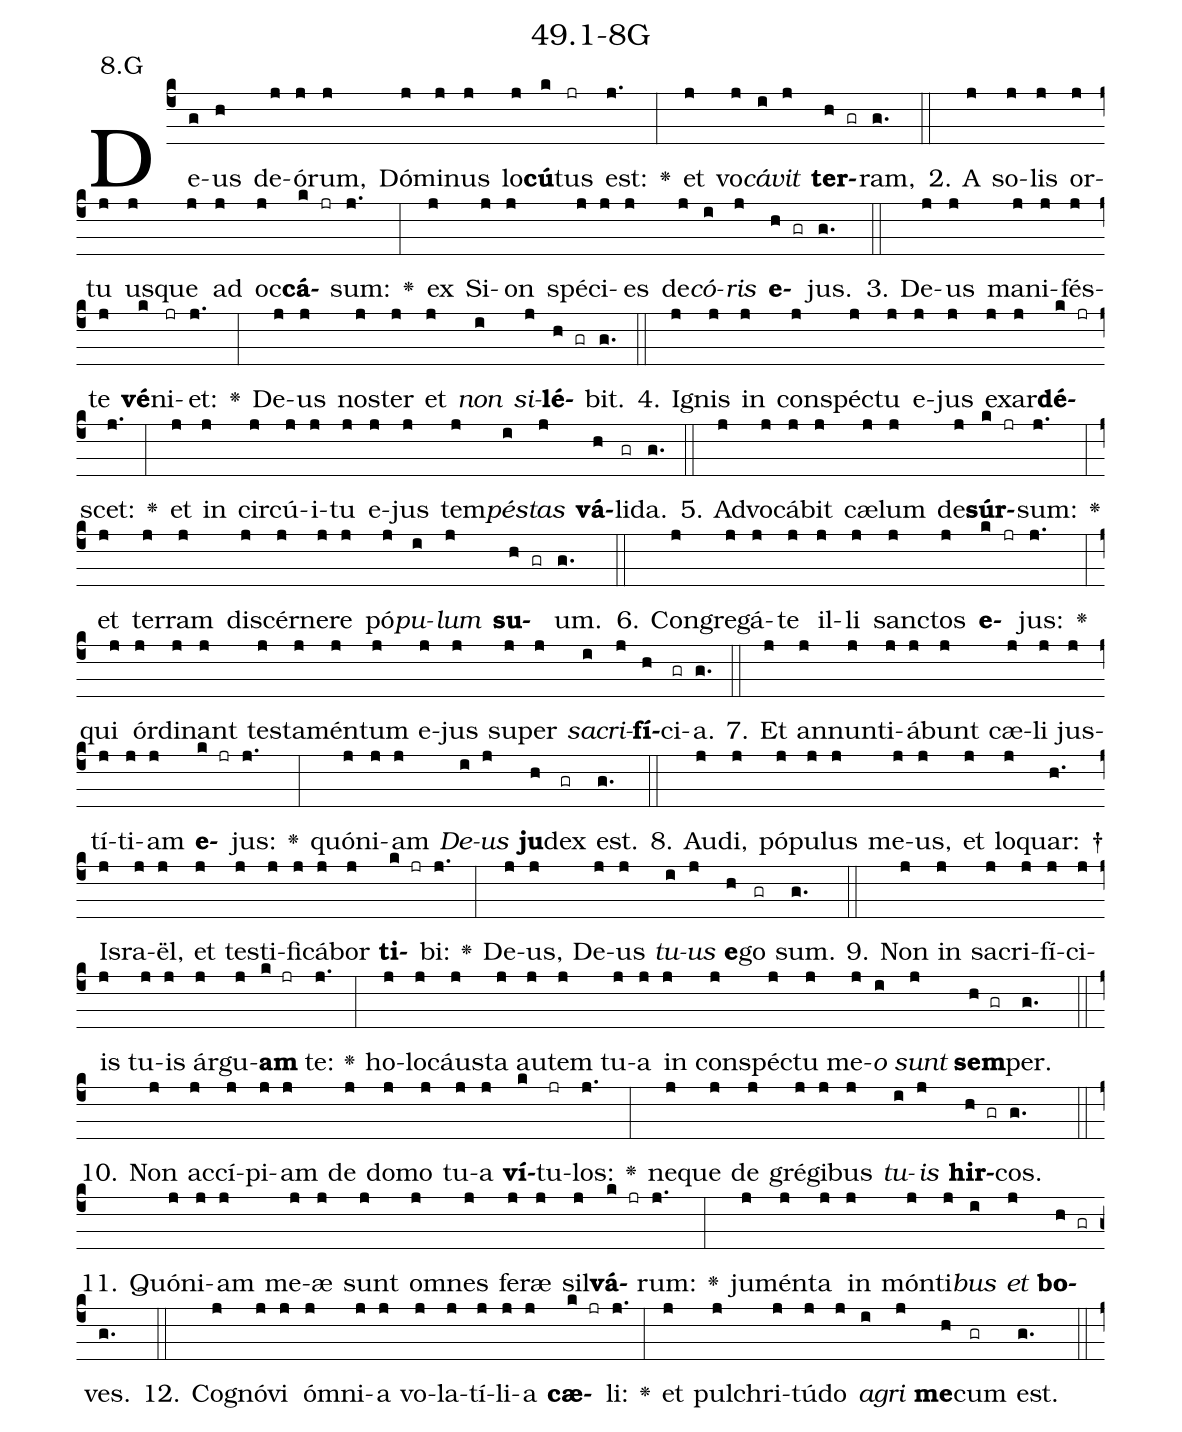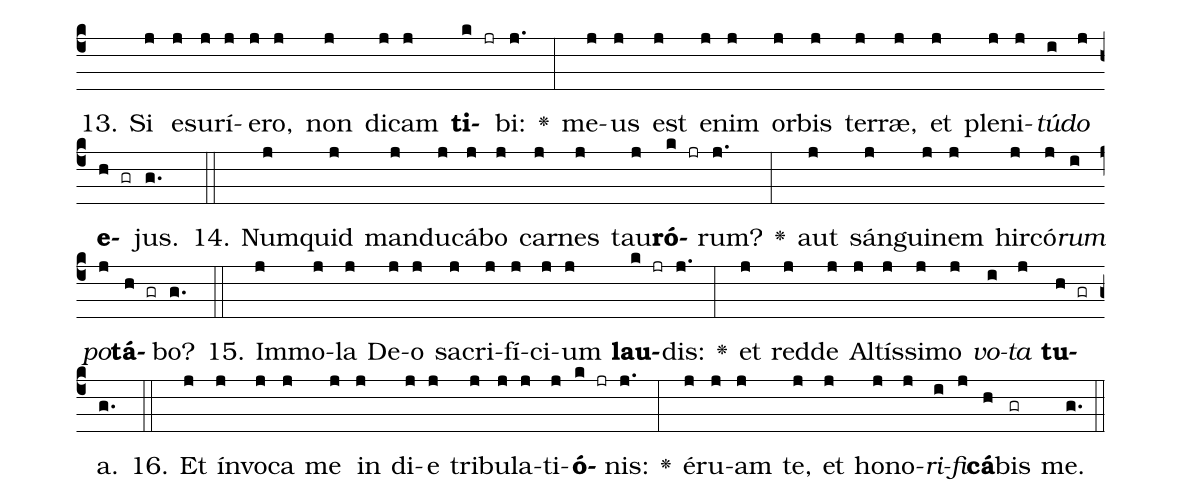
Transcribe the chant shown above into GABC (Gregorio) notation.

name: 49.1-8G;
annotation: 8.G;
%%
(c4)De(g)us(h) de(j)ó(j)rum,(j) Dó(j)mi(j)nus(j) lo(j)<b>cú</b>(k)tus(jr) est:(j.) <v>\greheightstar</v>(:) et(j) vo(j)<i>cá</i>(i)<i>vit</i>(j) <b>ter</b>(h gr)ram,(g.) (::)
2. A(j) so(j)lis(j) or(j)tu(j) us(j)que(j) ad(j) oc(j)<b>cá</b>(k jr)sum:(j.) <v>\greheightstar</v>(:) ex(j) Si(j)on(j) spé(j)ci(j)es(j) de(j)<i>có</i>(i)<i>ris</i>(j) <b>e</b>(h gr)jus.(g.) (::)
3. De(j)us(j) ma(j)ni(j)fés(j)te(j) <b>vé</b>(k)ni(jr)et:(j.) <v>\greheightstar</v>(:) De(j)us(j) nos(j)ter(j) et(j) <i>non</i>(i) <i>si</i>(j)<b>lé</b>(h gr)bit.(g.) (::)
4. I(j)gnis(j) in(j) con(j)spéc(j)tu(j) e(j)jus(j) ex(j)ar(j)<b>dé</b>(k jr)scet:(j.) <v>\greheightstar</v>(:) et(j) in(j) cir(j)cú(j)i(j)tu(j) e(j)jus(j) tem(j)<i>pés</i>(i)<i>tas</i>(j) <b>vá</b>(h)li(gr)da.(g.) (::)
5. Ad(j)vo(j)cá(j)bit(j) cæ(j)lum(j) de(j)<b>súr</b>(k jr)sum:(j.) <v>\greheightstar</v>(:) et(j) ter(j)ram(j) di(j)scér(j)ne(j)re(j) pó(j)<i>pu</i>(i)<i>lum</i>(j) <b>su</b>(h gr)um.(g.) (::)
6. Con(j)gre(j)gá(j)te(j) il(j)li(j) sanc(j)tos(j) <b>e</b>(k jr)jus:(j.) <v>\greheightstar</v>(:) qui(j) ór(j)di(j)nant(j) tes(j)ta(j)mén(j)tum(j) e(j)jus(j) su(j)per(j) <i>sa</i>(i)<i>cri</i>(j)<b>fí</b>(h)ci(gr)a.(g.) (::)
7. Et(j) an(j)nun(j)ti(j)á(j)bunt(j) cæ(j)li(j) jus(j)tí(j)ti(j)am(j) <b>e</b>(k jr)jus:(j.) <v>\greheightstar</v>(:) quón(j)i(j)am(j) <i>De</i>(i)<i>us</i>(j) <b>ju</b>(h)dex(gr) est.(g.) (::)
8. Au(j)di,(j) pó(j)pu(j)lus(j) me(j)us,(j) et(j) lo(j)quar: †(h.) Is(j)ra(j)ël,(j) et(j) tes(j)ti(j)fi(j)cá(j)bor(j) <b>ti</b>(k jr)bi:(j.) <v>\greheightstar</v>(:) De(j)us,(j) De(j)us(j) <i>tu</i>(i)<i>us</i>(j) <b>e</b>(h)go(gr) sum.(g.) (::)
9. Non(j) in(j) sa(j)cri(j)fí(j)ci(j)is(j) tu(j)is(j) ár(j)gu(j)<b>am</b>(k jr) te:(j.) <v>\greheightstar</v>(:) ho(j)lo(j)cáus(j)ta(j) au(j)tem(j) tu(j)a(j) in(j) con(j)spéc(j)tu(j) me(j)<i>o</i>(i) <i>sunt</i>(j) <b>sem</b>(h gr)per.(g.) (::)
10. Non(j) ac(j)cí(j)pi(j)am(j) de(j) do(j)mo(j) tu(j)a(j) <b>ví</b>(k)tu(jr)los:(j.) <v>\greheightstar</v>(:) ne(j)que(j) de(j) gré(j)gi(j)bus(j) <i>tu</i>(i)<i>is</i>(j) <b>hir</b>(h gr)cos.(g.) (::)
11. Quón(j)i(j)am(j) me(j)æ(j) sunt(j) om(j)nes(j) fe(j)ræ(j) sil(j)<b>vá</b>(k jr)rum:(j.) <v>\greheightstar</v>(:) ju(j)mén(j)ta(j) in(j) món(j)ti(j)<i>bus</i>(i) <i>et</i>(j) <b>bo</b>(h gr)ves.(g.) (::)
12. Co(j)gnó(j)vi(j) óm(j)ni(j)a(j) vo(j)la(j)tí(j)li(j)a(j) <b>cæ</b>(k jr)li:(j.) <v>\greheightstar</v>(:) et(j) pul(j)chri(j)tú(j)do(j) <i>a</i>(i)<i>gri</i>(j) <b>me</b>(h)cum(gr) est.(g.) (::)
13. Si(j) e(j)su(j)rí(j)e(j)ro,(j) non(j) di(j)cam(j) <b>ti</b>(k jr)bi:(j.) <v>\greheightstar</v>(:) me(j)us(j) est(j) e(j)nim(j) or(j)bis(j) ter(j)ræ,(j) et(j) ple(j)ni(j)<i>tú</i>(i)<i>do</i>(j) <b>e</b>(h gr)jus.(g.) (::)
14. Num(j)quid(j) man(j)du(j)cá(j)bo(j) car(j)nes(j) tau(j)<b>ró</b>(k jr)rum?(j.) <v>\greheightstar</v>(:) aut(j) sán(j)gui(j)nem(j) hir(j)có(j)<i>rum</i>(i) <i>po</i>(j)<b>tá</b>(h gr)bo?(g.) (::)
15. Im(j)mo(j)la(j) De(j)o(j) sa(j)cri(j)fí(j)ci(j)um(j) <b>lau</b>(k jr)dis:(j.) <v>\greheightstar</v>(:) et(j) red(j)de(j) Al(j)tís(j)si(j)mo(j) <i>vo</i>(i)<i>ta</i>(j) <b>tu</b>(h gr)a.(g.) (::)
16. Et(j) ín(j)vo(j)ca(j) me(j) in(j) di(j)e(j) tri(j)bu(j)la(j)ti(j)<b>ó</b>(k jr)nis:(j.) <v>\greheightstar</v>(:) é(j)ru(j)am(j) te,(j) et(j) ho(j)no(j)<i>ri</i>(i)<i>fi</i>(j)<b>cá</b>(h)bis(gr) me.(g.) (::)
